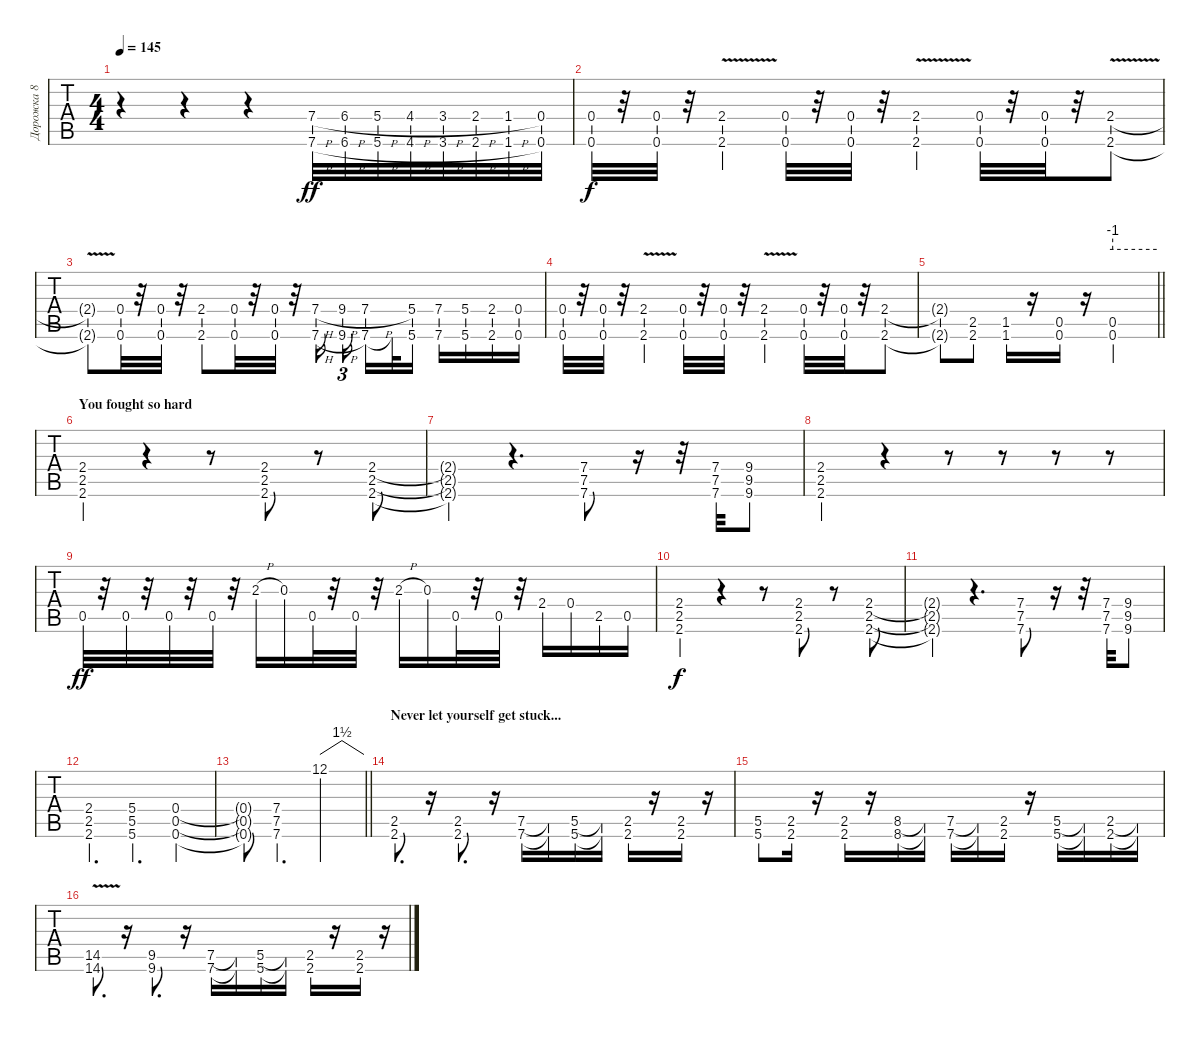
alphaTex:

\track ("Дорожка 8" "Дорожка 8") {instrument distortionguitar}
\staff {tabs}
\tuning (D4 A3 F3 C3 G2 C2) {hide}
\ts (4 4)
\tempo 145
\clef g2
\ks c
r.4{dy f} r.4 r.4 (7.4{h} 7.6{h}).32{dy ff} (6.4{h} 6.6{h}).32 (5.4{h} 5.6{h}).32 (4.4{h} 4.6{h}).32 (3.4{h} 3.6{h}).32 (2.4{h} 2.6{h}).32 (1.4{h} 1.6{h}).32 (0.4 0.6).32 |
(0.4 0.6).32{dy f} r.32 (0.4 0.6).32 r.32 (2.4 2.6{v}).4 (0.4 0.6).32 r.32 (0.4 0.6).32 r.32 (2.4 2.6{v}).4 (0.4 0.6).32 r.32 (0.4 0.6).32 r.32 (2.4 2.6{v}).8 |
(2.4{t} 2.6{t}).8 (0.4 0.6).32 r.32 (0.4 0.6).32 r.32 (2.4 2.6).8 (0.4 0.6).32 r.32 (0.4 0.6).32 r.32 (7.4{h} 7.6{h}).16{beam splitsecondary} (9.4{h} 9.6{h}).16{tu (3 2) beam splitsecondary} (7.4{h} 7.6).16 7.6{t}.32 (5.4 5.6).16 (7.4 7.6).16 (5.4 5.6).16 (2.4 2.6).16 (0.4 0.6).16 |
(0.4 0.6).32 r.32 (0.4 0.6).32 r.32 (2.4 2.6{v}).4 (0.4 0.6).32 r.32 (0.4 0.6).32 r.32 (2.4 2.6{v}).4 (0.4 0.6).32 r.32 (0.4 0.6).32 r.32 (2.4 2.6).8 |
\barLineRight lightlight
(2.4{t} 2.6{t}).8 (2.5 2.6).8 (1.5 1.6).16 r.16 (0.5 0.6).16 r.16 (0.5 0.6).2{tbe (predive default 0 -4 60 -4)} |
\section ("" "You fought so hard")
(2.4 2.5 2.6).4 r.4 r.8 (2.4 2.5 2.6).8 r.8 (2.4 2.5 2.6).8 |
(2.4{t} 2.5{t} 2.6{t}).4 r.4{d} (7.4 7.5 7.6).8 r.16 r.32 (7.4 7.5 7.6).32 (9.4 9.5 9.6).8 |
(2.4 2.5 2.6).4 r.4 r.8 r.8 r.8 r.8 |
0.5.32{dy ff} r.32 0.5.32 r.32 0.5.32 r.32 0.5.32 r.32 2.3{h}.16 0.3.16 0.5.32 r.32 0.5.32 r.32 2.3{h}.16 0.3.16 0.5.32 r.32 0.5.32 r.32 2.4.16 0.4.16 2.5.16 0.5.16 |
(2.4 2.5 2.6).4{dy f} r.4 r.8 (2.4 2.5 2.6).8 r.8 (2.4 2.5 2.6).8 |
(2.4{t} 2.5{t} 2.6{t}).4 r.4{d} (7.4 7.5 7.6).8 r.16 r.32 (7.4 7.5 7.6).32 (9.4 9.5 9.6).8 |
(2.4 2.5 2.6).4{d} (5.4 5.5 5.6).4{d} (0.4 0.5 0.6).4 |
\barLineRight lightlight
(0.4{t} 0.5{t} 0.6{t}).8 (7.4 7.5 7.6).4{d} 12.1.2{tbe (dip default 0 0 9 6 34 6 60 0) instrument guitarharmonics} |
\section ("" "Never let yourself get stuck...")
(2.5 2.6).8{d instrument distortionguitar} r.16 (2.5 2.6).8{d} r.16 (7.5 7.6).16 (7.5{t} 7.6{t}).16 (5.5 5.6).16 (5.5{t} 5.6{t}).16 (2.5 2.6).16 r.16 (2.5 2.6).16 r.16 |
(5.5 5.6).8 (2.5 2.6).16 r.16 (2.5 2.6).16 r.16 (8.5 8.6).16 (8.5{t} 8.6{t}).16 (7.5 7.6).16 (7.5{t} 7.6{t}).16 (2.5 2.6).16 r.16 (5.5 5.6).16 (5.5{t} 5.6{t}).16 (2.5 2.6).16 (2.5{t} 2.6{t}).16 |
(14.5 14.6{v}).8{d} r.16 (9.5 9.6).8{d} r.16 (7.5 7.6).16 (7.5{t} 7.6{t}).16 (5.5 5.6).16 (5.5{t} 5.6{t}).16 (2.5 2.6).16 r.16 (2.5 2.6).16 r.16
